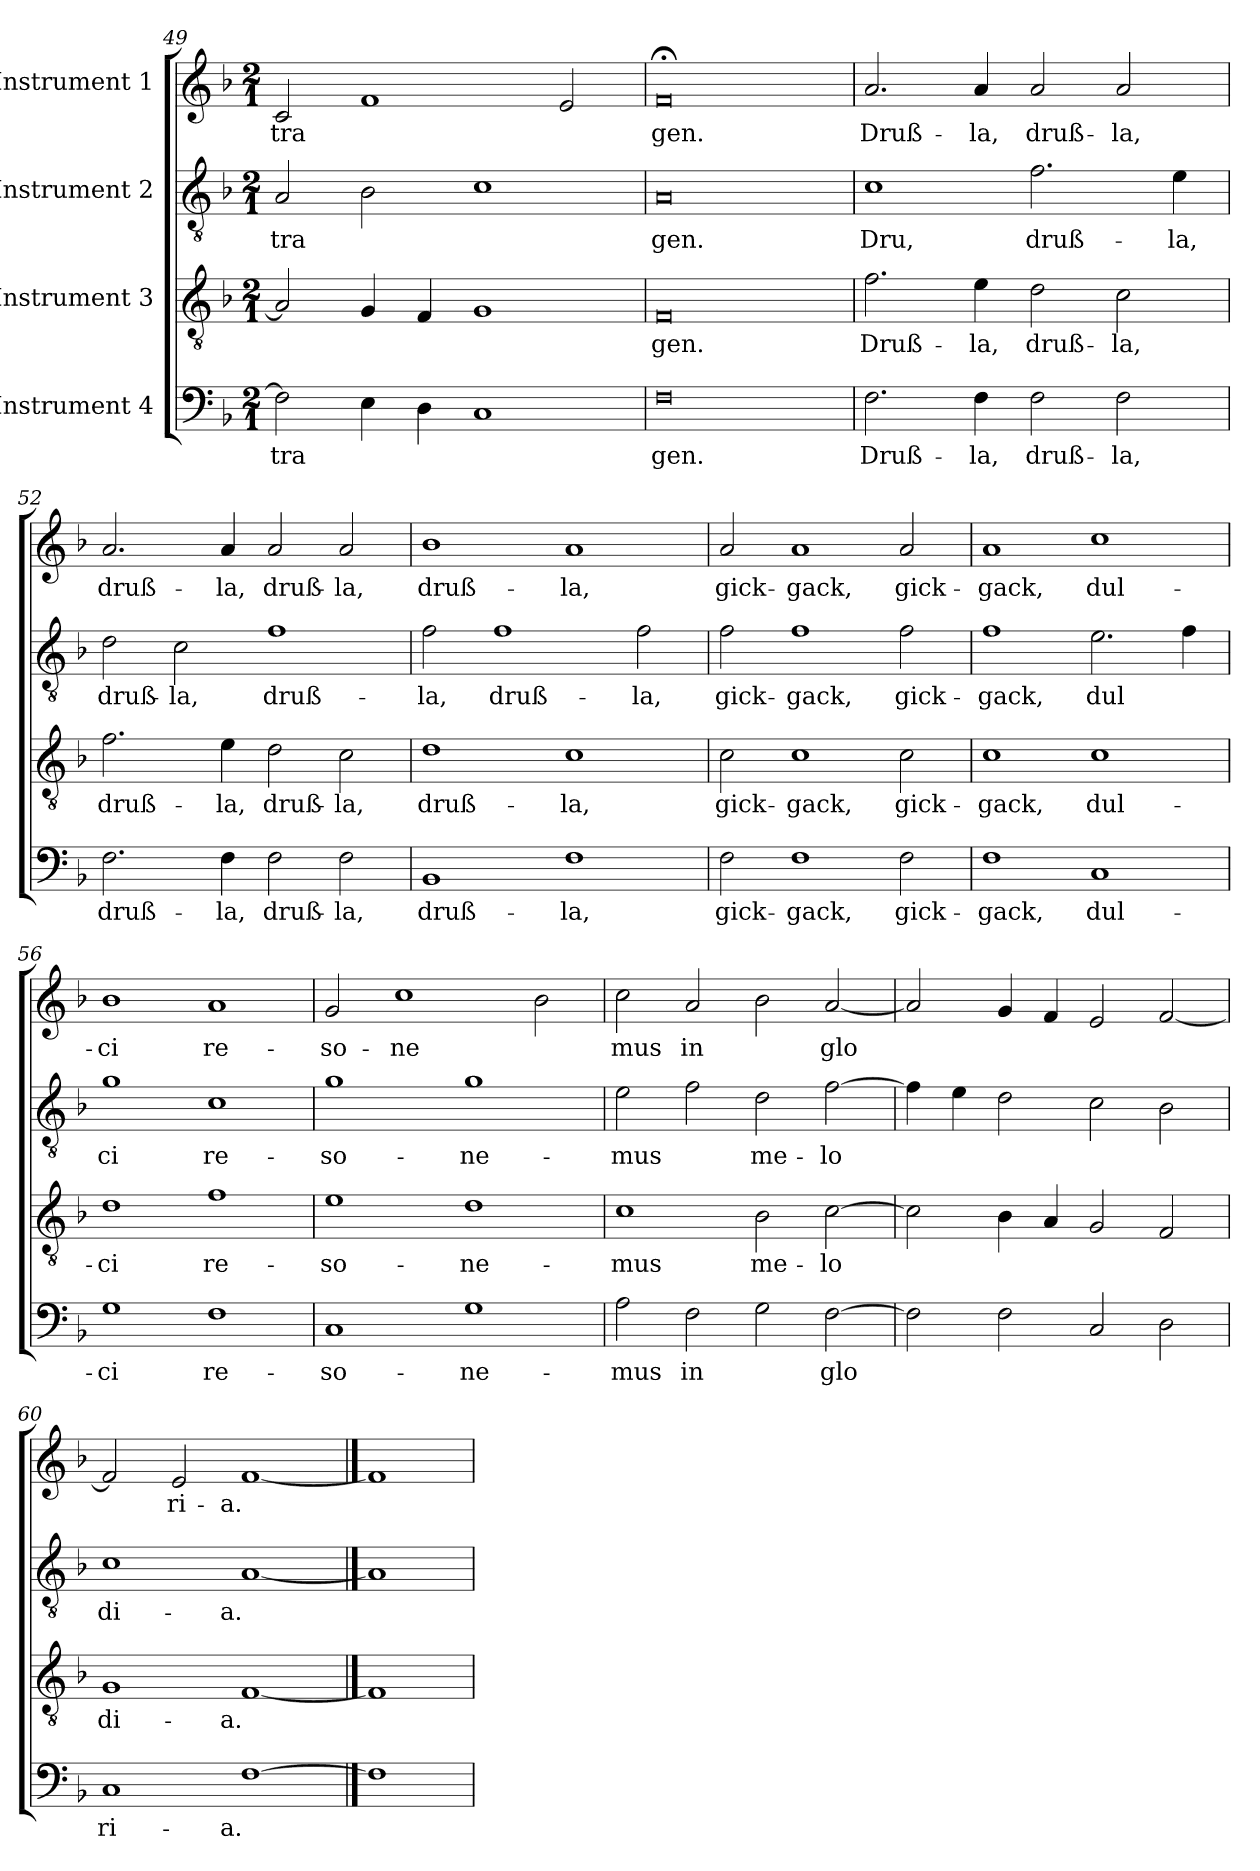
**kern	**text	**kern	**text	**kern	**text	**kern	**text
*part4	*part4	*part3	*part3	*part2	*part2	*part1	*part1
*staff4	*staff4	*staff3	*staff3	*staff2	*staff2	*staff1	*staff1
*I"Instrument 4	*	*I"Instrument 3	*	*I"Instrument 2	*	*I"Instrument 1	*
*clefF4	*	*clefGv2	*	*clefGv2	*	*clefG2	*
*k[b-]	*	*k[b-]	*	*k[b-]	*	*k[b-]	*
*F:	*	*F:	*	*F:	*	*F:	*
*M2/1	*	*M2/1	*	*M2/1	*	*M2/1	*
=49	=49	=49	=49	=49	=49	=49	=49
!	!LO:LY:b:cj	!	!LO:LY:b:cj	!	!LO:LY:b:cj	!	!LO:LY:b:cj
2F\]	tra-	2A/]	--	2A/	tra-	2c/	tra-
!	!LO:LY:b:cj	!	!LO:LY:b:cj	!	!LO:LY:b:cj	!	!LO:LY:b:cj
4E\	--	4G/	--	2B-\	--	1f	--
!	!LO:LY:b:cj	!	!LO:LY:b:cj	!	!	!	!
4D\	--	4F/	--	.	.	.	.
!	!LO:LY:b:cj	!	!LO:LY:b:cj	!	!LO:LY:b:cj	!	!
1C	--	1G	--	1c	--	.	.
!	!	!	!	!	!	!	!LO:LY:b:cj
.	.	.	.	.	.	2e/	--
=50	=50	=50	=50	=50	=50	=50	=50
!	!LO:LY:b:cj	!	!LO:LY:b:cj	!	!LO:LY:b:cj	!	!LO:LY:b:cj
0F	-gen.	0F	-gen.	0A	-gen.	0f;<	-gen.
=51	=51	=51	=51	=51	=51	=51	=51
!	!LO:LY:b:cj	!	!LO:LY:b:cj	!	!LO:LY:b:cj	!	!LO:LY:b:cj
2.F\	Druß-	2.f\	Druß-	1c	Dru,	2.a/	Druß-
!	!LO:LY:b:cj	!	!LO:LY:b:cj	!	!	!	!LO:LY:b:cj
4F\	-la,	4e\	-la,	.	.	4a/	-la,
!	!LO:LY:b:cj	!	!LO:LY:b:cj	!	!LO:LY:b:cj	!	!LO:LY:b:cj
2F\	druß-	2d\	druß-	2.f\	druß-	2a/	druß-
!	!LO:LY:b:cj	!	!LO:LY:b:cj	!	!	!	!LO:LY:b:cj
2F\	-la,	2c\	-la,	.	.	2a/	-la,
!	!	!	!	!	!LO:LY:b:cj	!	!
.	.	.	.	4e\	-la,	.	.
=52	=52	=52	=52	=52	=52	=52	=52
!	!LO:LY:b:cj	!	!LO:LY:b:cj	!	!LO:LY:b:cj	!	!LO:LY:b:cj
2.F\	druß-	2.f\	druß-	2d\	druß-	2.a/	druß-
!	!	!	!	!	!LO:LY:b:cj	!	!
.	.	.	.	2c\	-la,	.	.
!	!LO:LY:b:cj	!	!LO:LY:b:cj	!	!	!	!LO:LY:b:cj
4F\	-la,	4e\	-la,	.	.	4a/	-la,
!	!LO:LY:b:cj	!	!LO:LY:b:cj	!	!LO:LY:b:cj	!	!LO:LY:b:cj
2F\	druß-	2d\	druß-	1f	druß-	2a/	druß-
!	!LO:LY:b:cj	!	!LO:LY:b:cj	!	!	!	!LO:LY:b:cj
2F\	-la,	2c\	-la,	.	.	2a/	-la,
=53	=53	=53	=53	=53	=53	=53	=53
!	!LO:LY:b:cj	!	!LO:LY:b:cj	!	!LO:LY:b:cj	!	!LO:LY:b:cj
1BB-	druß-	1d	druß-	2f\	-la,	1b-	druß-
!	!	!	!	!	!LO:LY:b:cj	!	!
.	.	.	.	1f	druß-	.	.
!	!LO:LY:b:cj	!	!LO:LY:b:cj	!	!	!	!LO:LY:b:cj
1F	-la,	1c	-la,	.	.	1a	-la,
!	!	!	!	!	!LO:LY:b:cj	!	!
.	.	.	.	2f\	-la,	.	.
!!LO:PB:g=z
=54	=54	=54	=54	=54	=54	=54	=54
!	!LO:LY:b:cj	!	!LO:LY:b:cj	!	!LO:LY:b:cj	!	!LO:LY:b:cj
2F\	gick-	2c\	gick-	2f\	gick-	2a/	gick-
!	!LO:LY:b:cj	!	!LO:LY:b:cj	!	!LO:LY:b:cj	!	!LO:LY:b:cj
1F	-gack,	1c	-gack,	1f	-gack,	1a	-gack,
!	!LO:LY:b:cj	!	!LO:LY:b:cj	!	!LO:LY:b:cj	!	!LO:LY:b:cj
2F\	gick-	2c\	gick-	2f\	gick-	2a/	gick-
=55	=55	=55	=55	=55	=55	=55	=55
!	!LO:LY:b:cj	!	!LO:LY:b:cj	!	!LO:LY:b:cj	!	!LO:LY:b:cj
1F	-gack,	1c	-gack,	1f	-gack,	1a	-gack,
!	!LO:LY:b:cj	!	!LO:LY:b:cj	!	!LO:LY:b:cj	!	!LO:LY:b:cj
1C	dul-	1c	dul-	2.e\	dul-	1cc	dul-
!	!	!	!	!	!LO:LY:b:cj	!	!
.	.	.	.	4f\	--	.	.
=56	=56	=56	=56	=56	=56	=56	=56
!	!LO:LY:b:cj	!	!LO:LY:b:cj	!	!LO:LY:b:cj	!	!LO:LY:b:cj
1G	-ci	1d	-ci	1g	-ci	1b-	-ci
!	!LO:LY:b:cj	!	!LO:LY:b:cj	!	!LO:LY:b:cj	!	!LO:LY:b:cj
1F	re-	1f	re-	1c	re-	1a	re-
=57	=57	=57	=57	=57	=57	=57	=57
!	!LO:LY:b:cj	!	!LO:LY:b:cj	!	!LO:LY:b:cj	!	!LO:LY:b:cj
1C	-so-	1e	-so-	1g	-so-	2g/	-so-
!	!	!	!	!	!	!	!LO:LY:b:cj
.	.	.	.	.	.	1cc	-ne-
!	!LO:LY:b:cj	!	!LO:LY:b:cj	!	!LO:LY:b:cj	!	!
1G	-ne-	1d	-ne-	1g	-ne-	.	.
!	!	!	!	!	!	!	!LO:LY:b:cj
.	.	.	.	.	.	2b-\	--
=58	=58	=58	=58	=58	=58	=58	=58
!	!LO:LY:b:cj	!	!LO:LY:b:cj	!	!LO:LY:b:cj	!	!LO:LY:b:cj
2A\	-mus	1c	-mus	2e\	-mus	2cc\	-mus
!	!LO:LY:b:cj	!	!	!	!LO:LY:b:cj	!	!LO:LY:b:cj
2F\	in	.	.	2f\	.	2a/	in
!	!LO:LY:b:cj	!	!LO:LY:b:cj	!	!LO:LY:b:cj	!	!LO:LY:b:cj
2G\	.	2B-\	me-	2d\	me-	2b-\	.
!	!LO:LY:b:cj	!	!LO:LY:b:cj	!	!LO:LY:b:cj	!	!LO:LY:b:cj
[>2F\	glo-	[>2c\	-lo-	[>2f\	-lo-	[<2a/	glo-
=59	=59	=59	=59	=59	=59	=59	=59
!	!LO:LY:b:cj	!	!LO:LY:b:cj	!	!LO:LY:b:cj	!	!LO:LY:b:cj
2F\]	--	2c\]	--	4f\]	--	2a/]	--
!	!	!	!	!	!LO:LY:b:cj	!	!
.	.	.	.	4e\	--	.	.
!	!LO:LY:b:cj	!	!LO:LY:b:cj	!	!LO:LY:b:cj	!	!LO:LY:b:cj
2F\	--	4B-\	--	2d\	--	4g/	--
!	!	!	!LO:LY:b:cj	!	!	!	!LO:LY:b:cj
.	.	4A/	--	.	.	4f/	--
!	!LO:LY:b:cj	!	!LO:LY:b:cj	!	!LO:LY:b:cj	!	!LO:LY:b:cj
2C/	--	2G/	--	2c\	--	2e/	--
!	!LO:LY:b:cj	!	!LO:LY:b:cj	!	!LO:LY:b:cj	!	!LO:LY:b:cj
2D\	--	2F/	--	2B-\	--	[<2f/	--
=60	=60	=60	=60	=60	=60	=60	=60
!	!LO:LY:b:cj	!	!LO:LY:b:cj	!	!LO:LY:b:cj	!	!LO:LY:b:cj
1C	-ri-	1G	-di-	1c	-di-	2f/]	--
!	!	!	!	!	!	!	!LO:LY:b:cj
.	.	.	.	.	.	2e/	-ri-
!	!LO:LY:b:cj	!	!LO:LY:b:cj	!	!LO:LY:b:cj	!	!LO:LY:b:cj
[1F	-a.	[1F	-a.	[1A	-a.	[1f	-a.
==61	==61	==61	==61	==61	==61	==61	==61
1F]	.	1F]	.	1A]	.	1f]	.
=	=	=	=	=	=	=	=
*-	*-	*-	*-	*-	*-	*-	*-
